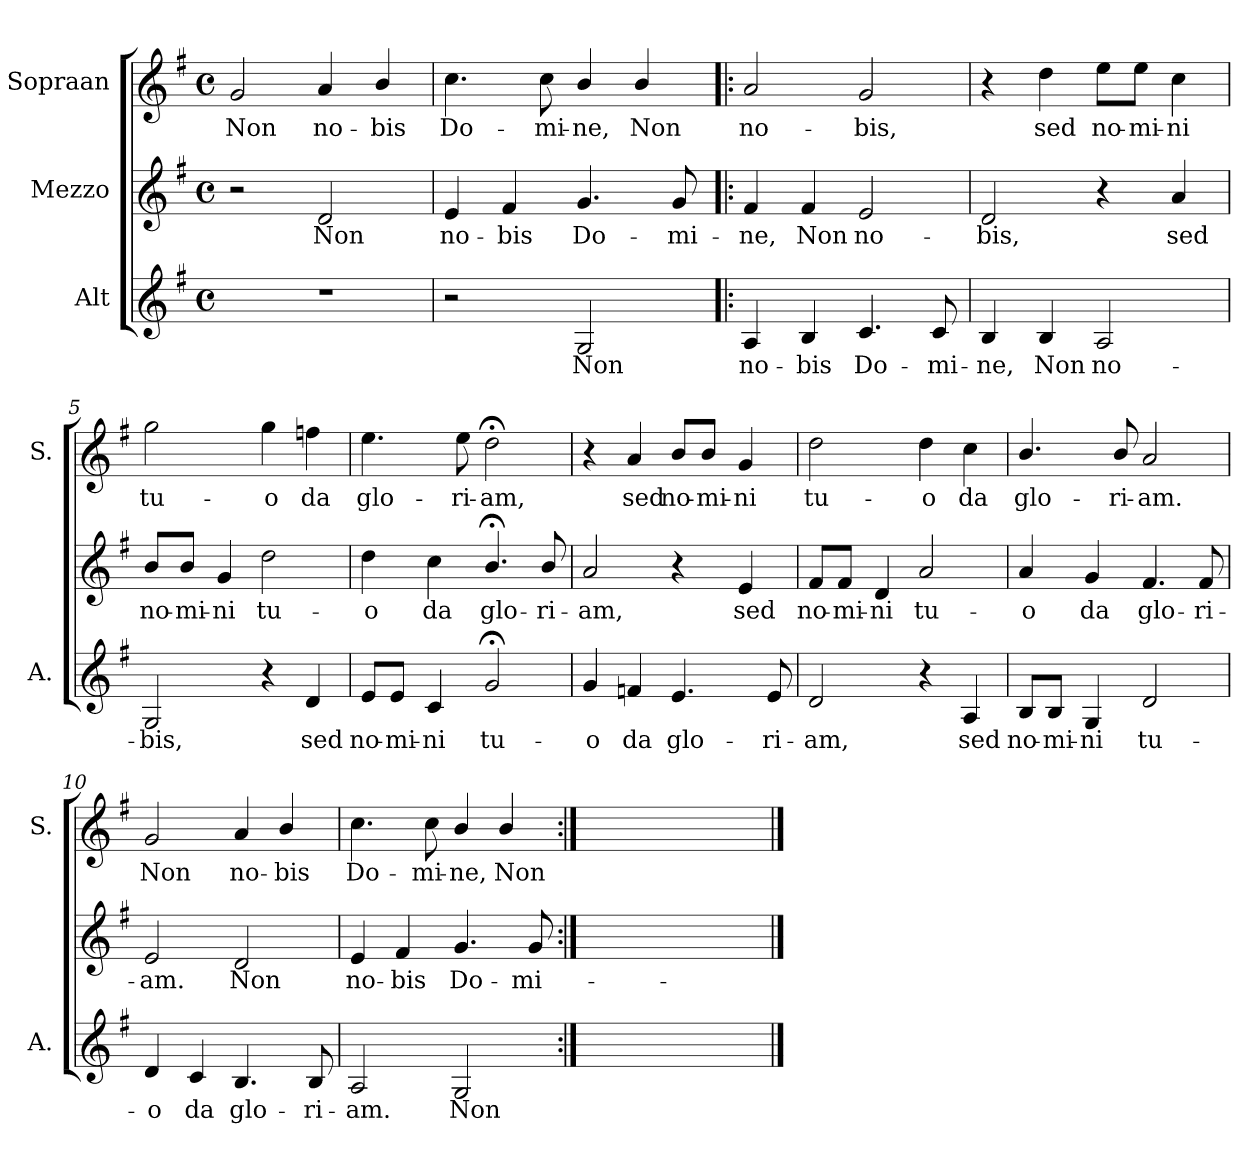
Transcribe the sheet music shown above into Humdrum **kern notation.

**kern	**text	**kern	**text	**kern	**text
*part3	*part3	*part2	*part2	*part1	*part1
*staff3	*staff3	*staff2	*staff2	*staff1	*staff1
*I"Alt	*	*I"Mezzo	*	*I"Sopraan	*
*I'A.	*	*	*	*I'S.	*
*clefG2	*	*clefG2	*	*clefG2	*
*k[f#]	*	*k[f#]	*	*k[f#]	*
*G:	*	*G:	*	*G:	*
*M4/4	*	*M4/4	*	*M4/4	*
*met(c)	*	*met(c)	*	*met(c)	*
=1	=1	=1	=1	=1	=1
!	!	!	!	!	!LO:LY:b
1r	.	2r	.	2g/	Non
!	!	!	!LO:LY:b	!	!LO:LY:b
.	.	2d/	Non	4a/	no-
!	!	!	!	!	!LO:LY:b
.	.	.	.	4b/	-bis
=2	=2	=2	=2	=2	=2
!	!	!	!LO:LY:b	!	!LO:LY:b
2r	.	4e/	no-	4.cc\	Do-
!	!	!	!LO:LY:b	!	!
.	.	4f#/	-bis	.	.
!	!	!	!	!	!LO:LY:b
.	.	.	.	8cc\	-mi-
!	!LO:LY:b	!	!LO:LY:b	!	!LO:LY:b
2G/	Non	4.g/	Do-	4b/	-ne,
!	!	!	!	!	!LO:LY:b
.	.	.	.	4b/	Non
!	!	!	!LO:LY:b	!	!
.	.	8g/	-mi-	.	.
=3!|:	=3!|:	=3!|:	=3!|:	=3!|:	=3!|:
!	!LO:LY:b	!	!LO:LY:b	!	!LO:LY:b
4A/	no-	4f#/	-ne,	2a/	no-
!	!LO:LY:b	!	!LO:LY:b	!	!
4B/	-bis	4f#/	Non	.	.
!	!LO:LY:b	!	!LO:LY:b	!	!LO:LY:b
4.c/	Do-	2e/	no-	2g/	-bis,
!	!LO:LY:b	!	!	!	!
8c/	-mi-	.	.	.	.
=4	=4	=4	=4	=4	=4
!	!LO:LY:b	!	!LO:LY:b	!	!
4B/	-ne,	2d/	-bis,	4r	.
!	!LO:LY:b	!	!	!	!LO:LY:b
4B/	Non	.	.	4dd\	sed
!	!LO:LY:b	!	!	!	!LO:LY:b
2A/	no-	4r	.	8ee\L	no-
!	!	!	!	!	!LO:LY:b
.	.	.	.	8ee\J	-mi-
!	!	!	!LO:LY:b	!	!LO:LY:b
.	.	4a/	sed	4cc\	-ni
=5	=5	=5	=5	=5	=5
!	!LO:LY:b	!	!LO:LY:b	!	!LO:LY:b
2G/	-bis,	8b/L	no-	2gg\	tu-
!	!	!	!LO:LY:b	!	!
.	.	8b/J	-mi-	.	.
!	!	!	!LO:LY:b	!	!
.	.	4g/	-ni	.	.
!	!	!	!LO:LY:b	!	!LO:LY:b
4r	.	2dd\	tu-	4gg\	-o
!	!LO:LY:b	!	!	!	!LO:LY:b
4d/	sed	.	.	4ffn\	da
!!LO:LB:g=z
=6	=6	=6	=6	=6	=6
!	!LO:LY:b	!	!LO:LY:b	!	!LO:LY:b
8e/L	no-	4dd\	-o	4.ee\	glo-
!	!LO:LY:b	!	!	!	!
8e/J	-mi-	.	.	.	.
!	!LO:LY:b	!	!LO:LY:b	!	!
4c/	-ni	4cc\	da	.	.
!	!	!	!	!	!LO:LY:b
.	.	.	.	8ee\	-ri-
!	!LO:LY:b	!	!LO:LY:b	!	!LO:LY:b
2g;/	tu-	4.b;</	glo-	2dd;<\	-am,
!	!	!	!LO:LY:b	!	!
.	.	8b/	-ri-	.	.
=7	=7	=7	=7	=7	=7
!	!LO:LY:b	!	!LO:LY:b	!	!
4g/	-o	2a/	-am,	4r	.
!	!LO:LY:b	!	!	!	!LO:LY:b
4fn/	da	.	.	4a/	sed
!	!LO:LY:b	!	!	!	!LO:LY:b
4.e/	glo-	4r	.	8b/L	no-
!	!	!	!	!	!LO:LY:b
.	.	.	.	8b/J	-mi-
!	!	!	!LO:LY:b	!	!LO:LY:b
.	.	4e/	sed	4g/	-ni
!	!LO:LY:b	!	!	!	!
8e/	-ri-	.	.	.	.
=8	=8	=8	=8	=8	=8
!	!LO:LY:b	!	!LO:LY:b	!	!LO:LY:b
2d/	-am,	8f#/L	no-	2dd\	tu-
!	!	!	!LO:LY:b	!	!
.	.	8f#/J	-mi-	.	.
!	!	!	!LO:LY:b	!	!
.	.	4d/	-ni	.	.
!	!	!	!LO:LY:b	!	!LO:LY:b
4r	.	2a/	tu-	4dd\	-o
!	!LO:LY:b	!	!	!	!LO:LY:b
4A/	sed	.	.	4cc\	da
!!LO:LB:g=z
=9	=9	=9	=9	=9	=9
!	!LO:LY:b	!	!LO:LY:b	!	!LO:LY:b
8B/L	no-	4a/	-o	4.b/	glo-
!	!LO:LY:b	!	!	!	!
8B/J	-mi-	.	.	.	.
!	!LO:LY:b	!	!LO:LY:b	!	!
4G/	-ni	4g/	da	.	.
!	!	!	!	!	!LO:LY:b
.	.	.	.	8b/	-ri-
!	!LO:LY:b	!	!LO:LY:b	!	!LO:LY:b
2d/	tu-	4.f#/	glo-	2a/	-am.
!	!	!	!LO:LY:b	!	!
.	.	8f#/	-ri-	.	.
=10	=10	=10	=10	=10	=10
!	!LO:LY:b	!	!LO:LY:b	!	!LO:LY:b
4d/	-o	2e/	-am.	2g/	Non
!	!LO:LY:b	!	!	!	!
4c/	da	.	.	.	.
!	!LO:LY:b	!	!LO:LY:b	!	!LO:LY:b
4.B/	glo-	2d/	Non	4a/	no-
!	!	!	!	!	!LO:LY:b
.	.	.	.	4b/	-bis
!	!LO:LY:b	!	!	!	!
8B/	-ri-	.	.	.	.
=11	=11	=11	=11	=11	=11
!	!LO:LY:b	!	!LO:LY:b	!	!LO:LY:b
2A/	-am.	4e/	no-	4.cc\	Do-
!	!	!	!LO:LY:b	!	!
.	.	4f#/	-bis	.	.
!	!	!	!	!	!LO:LY:b
.	.	.	.	8cc\	-mi-
!	!LO:LY:b	!	!LO:LY:b	!	!LO:LY:b
2G/	Non	4.g/	Do-	4b/	-ne,
!	!	!	!	!	!LO:LY:b
.	.	.	.	4b/	Non
!	!	!	!LO:LY:b	!	!
.	.	8g/	-mi-	.	.
=12:|!	=12:|!	=12:|!	=12:|!	=12:|!	=12:|!
!	!LO:LY:b	!	!LO:LY:b	!	!LO:LY:b
8e/Lyy	no-	4dd\yy	-o	4.ee\yy	glo-
!	!LO:LY:b	!	!	!	!
8e/Jyy	-mi-	.	.	.	.
!	!LO:LY:b	!	!LO:LY:b	!	!
4c/yy	-ni	4cc\yy	da	.	.
!	!	!	!	!	!LO:LY:b
.	.	.	.	8ee\yy	-ri-
!	!LO:LY:b	!	!LO:LY:b	!	!LO:LY:b
2g;/yy	tu-	2b;</yy	glo-	2dd;<\yy	-am,
==	==	==	==	==	==
*-	*-	*-	*-	*-	*-
